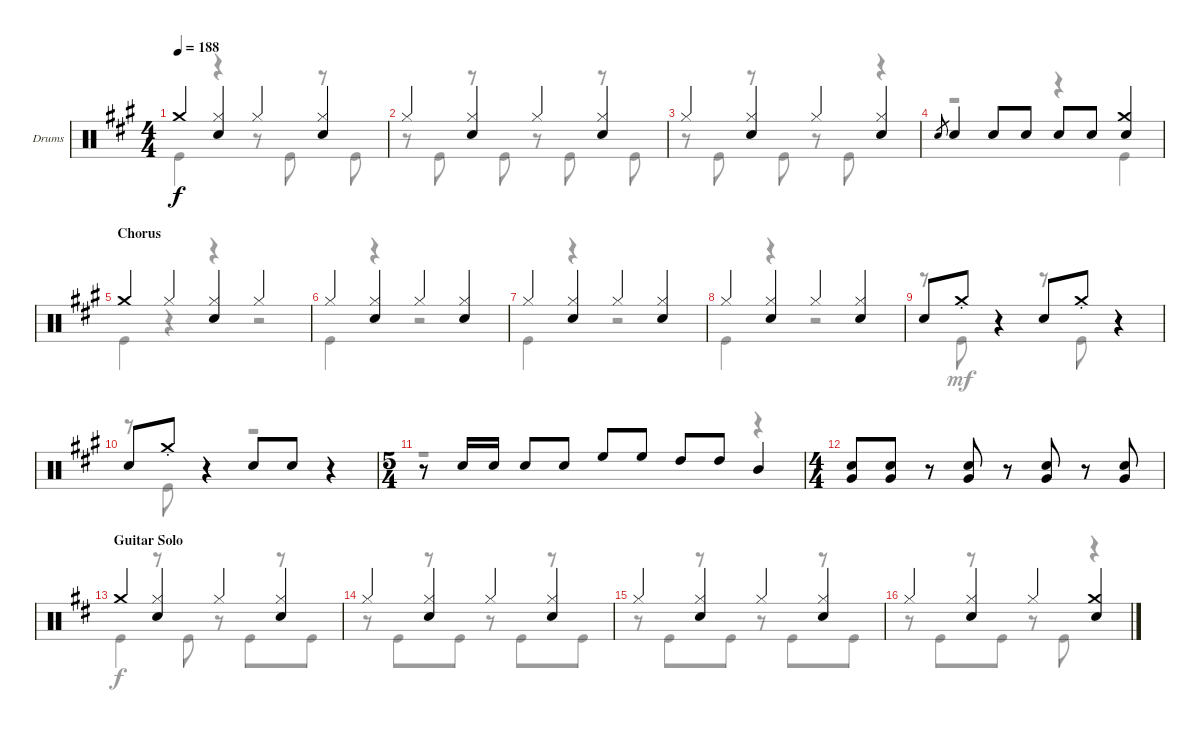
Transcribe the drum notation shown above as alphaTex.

\defaultSystemsLayout 4
\bracketExtendMode groupsimilarinstruments
\firstSystemTrackNameOrientation horizontal
\otherSystemsTrackNameOrientation horizontal
\track ("Lars" "Drums") {instrument percussion}
\staff {score}
\articulation defaults
\voice
\ts (4 4)
\tempo 188
\clef neutral
\ks f#minor "Crash medium (hit)".4{dy f}
("Hi-Hat (closed)" "Snare (hit) 2").4 "Hi-Hat (closed)".4 ("Hi-Hat (closed)" "Snare (hit) 2").4 |
"Hi-Hat (closed)".4 ("Hi-Hat (closed)" "Snare (hit) 2").4 "Hi-Hat (closed)".4 ("Hi-Hat (closed)" "Snare (hit) 2").4 |
"Hi-Hat (closed)".4 ("Hi-Hat (closed)" "Snare (hit) 2").4 "Hi-Hat (closed)".4 ("Hi-Hat (closed)" "Snare (hit) 2").4 |
"Snare (hit) 2".8{gr} "Snare (hit) 2".4 "Snare (hit) 2".8 "Snare (hit) 2".8 "Snare (hit) 2".8 "Snare (hit) 2".8 ("Snare (hit) 2" "Crash medium (hit)").4 |
\section ("" "Chorus")
"Crash medium (hit)".4 "Hi-Hat (closed)".4 ("Hi-Hat (closed)" "Snare (hit) 2").4 "Hi-Hat (closed)".4 |
"Hi-Hat (closed)".4 ("Hi-Hat (closed)" "Snare (hit) 2").4 "Hi-Hat (closed)".4 ("Hi-Hat (closed)" "Snare (hit) 2").4 |
"Hi-Hat (closed)".4 ("Hi-Hat (closed)" "Snare (hit) 2").4 "Hi-Hat (closed)".4 ("Hi-Hat (closed)" "Snare (hit) 2").4 |
"Hi-Hat (closed)".4 ("Hi-Hat (closed)" "Snare (hit) 2").4 "Hi-Hat (closed)".4 ("Hi-Hat (closed)" "Snare (hit) 2").4 |
"Snare (hit) 2".8 "Crash medium (hit)"{st}.8 r.4 "Snare (hit) 2".8 "Crash medium (hit)"{st}.8 r.4 |
"Snare (hit) 2".8 "Crash medium (hit)"{st}.8 r.4 "Snare (hit) 2".8 "Snare (hit) 2".8 r.4 |
\ts (5 4)
r.8 "Snare (hit) 2".16 "Snare (hit) 2".16 "Snare (hit) 2".8 "Snare (hit) 2".8 "High Floor Tom (hit)".8 "High Floor Tom (hit)".8 "High Tom (hit)".8 "High Tom (hit)".8 "Mid Tom (hit)".4 |
\ts (4 4)
\beaming (8 2 2 2 2)
("Very Low Tom (hit)" "Snare (hit) 2").8 ("Very Low Tom (hit)" "Snare (hit) 2").8 r.8 ("Snare (hit) 2" "Very Low Tom (hit)").8 r.8 ("Very Low Tom (hit)" "Snare (hit) 2").8 r.8 ("Very Low Tom (hit)" "Snare (hit) 2").8 |
\beaming (8 4 4)
\section ("" "Guitar Solo")
\ks bminor "Crash medium (hit)".4
("Hi-Hat (closed)" "Snare (hit) 2").4 "Hi-Hat (closed)".4 ("Hi-Hat (closed)" "Snare (hit) 2").4 |
"Hi-Hat (closed)".4 ("Hi-Hat (closed)" "Snare (hit) 2").4 "Hi-Hat (closed)".4 ("Hi-Hat (closed)" "Snare (hit) 2").4 |
"Hi-Hat (closed)".4 ("Hi-Hat (closed)" "Snare (hit) 2").4 "Hi-Hat (closed)".4 ("Hi-Hat (closed)" "Snare (hit) 2").4 |
"Hi-Hat (closed)".4 ("Hi-Hat (closed)" "Snare (hit) 2").4 "Hi-Hat (closed)".4 ("Snare (hit) 2" "Crash medium (hit)").4
\voice
\clef neutral
\ottava regular
\simile none
\ks f#minor "Kick (hit)".4{dy f}
r.4 r.8 "Kick (hit)".8 r.8 "Kick (hit)".8 |
r.8 "Kick (hit)".8 r.8 "Kick (hit)".8 r.8 "Kick (hit)".8 r.8 "Kick (hit)".8 |
r.8 "Kick (hit)".8 r.8 "Kick (hit)".8 r.8 "Kick (hit)".8 r.4 |
r.2 r.4 "Kick (hit)".4 |
"Kick (hit)".4 r.4 r.4 r.2 |
"Kick (hit)".4 r.4 r.2 |
"Kick (hit)".4 r.4 r.2 |
"Kick (hit)".4 r.4 r.2 |
r.8 "Kick (hit)".8{dy mf} r.4 r.8 "Kick (hit)".8 r.4 |
r.8 "Kick (hit)".8 r.4 r.2 |
r.1 r.4 |
|
\ks bminor "Kick (hit)".4{dy f}
r.8 "Kick (hit)".8 r.8 "Kick (hit)".8 r.8 "Kick (hit)".8 |
r.8 "Kick (hit)".8 r.8 "Kick (hit)".8 r.8 "Kick (hit)".8 r.8 "Kick (hit)".8 |
r.8 "Kick (hit)".8 r.8 "Kick (hit)".8 r.8 "Kick (hit)".8 r.8 "Kick (hit)".8 |
r.8 "Kick (hit)".8 r.8 "Kick (hit)".8 r.8 "Kick (hit)".8 r.4
